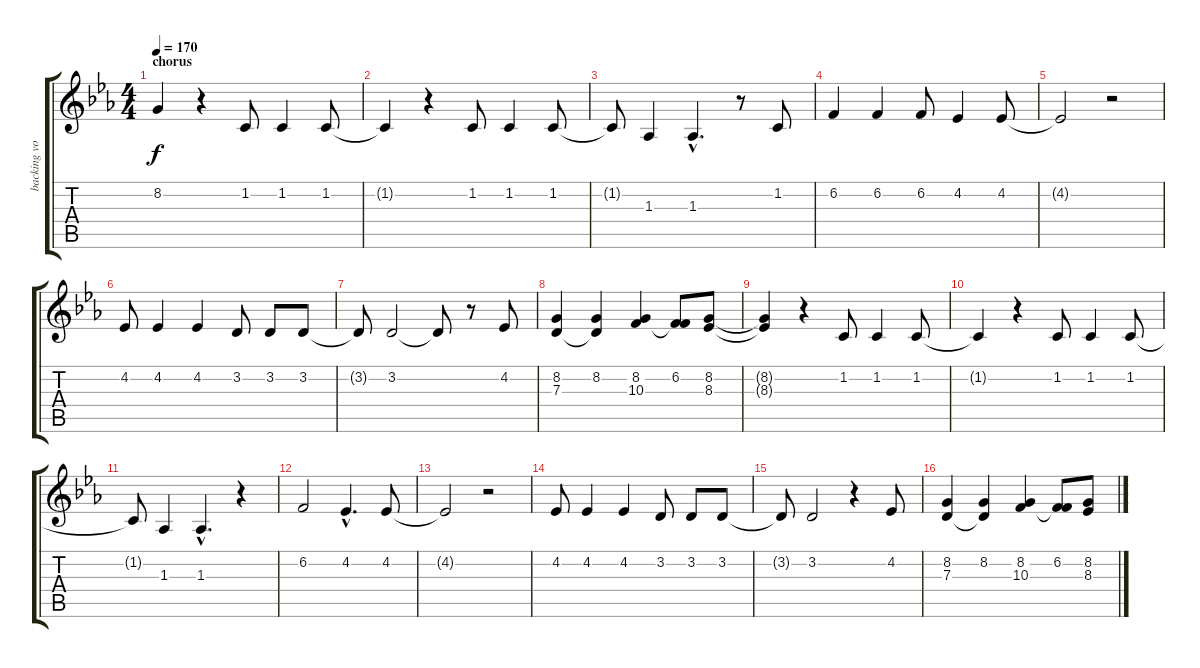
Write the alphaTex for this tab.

\track ("backing vocals" "backing vo") {instrument altosax}
\staff {score tabs}
\tuning (E4 B3 G3 D3 A2 E2) {hide}
\ts (4 4)
\section ("" "chorus")
\tempo 170
\clef g2
\ks cminor
8.2{t}.4{dy f} r.4 1.2.8 1.2.4 1.2.8 |
1.2{t}.4 r.4 1.2.8 1.2.4 1.2.8 |
1.2{t}.8 1.3.4 1.3{hac}.4{d} r.8 1.2.8 |
6.2.4 6.2.4 6.2.8 4.2.4 4.2.8 |
4.2{t}.2 r.2 |
4.2.8 4.2.4 4.2.4 3.2.8 3.2.8 3.2.8 |
3.2{t}.8 3.2.2 3.2{t}.8 r.8 4.2.8 |
(8.2 7.3).4 (8.2 7.3{t}).4 (8.2 10.3).4 (6.2 10.3{t}).8 (8.2 8.3).8 |
(8.2{t} 8.3{t}).4 r.4 1.2.8 1.2.4 1.2.8 |
1.2{t}.4 r.4 1.2.8 1.2.4 1.2.8 |
1.2{t}.8 1.3.4 1.3{hac}.4{d} r.4 |
6.2.2 4.2{hac}.4{d} 4.2.8 |
4.2{t}.2 r.2 |
4.2.8 4.2.4 4.2.4 3.2.8 3.2.8 3.2.8 |
3.2{t}.8 3.2.2 r.4 4.2.8 |
(8.2 7.3).4 (8.2 7.3{t}).4 (8.2 10.3).4 (6.2 10.3{t}).8 (8.2 8.3).8
